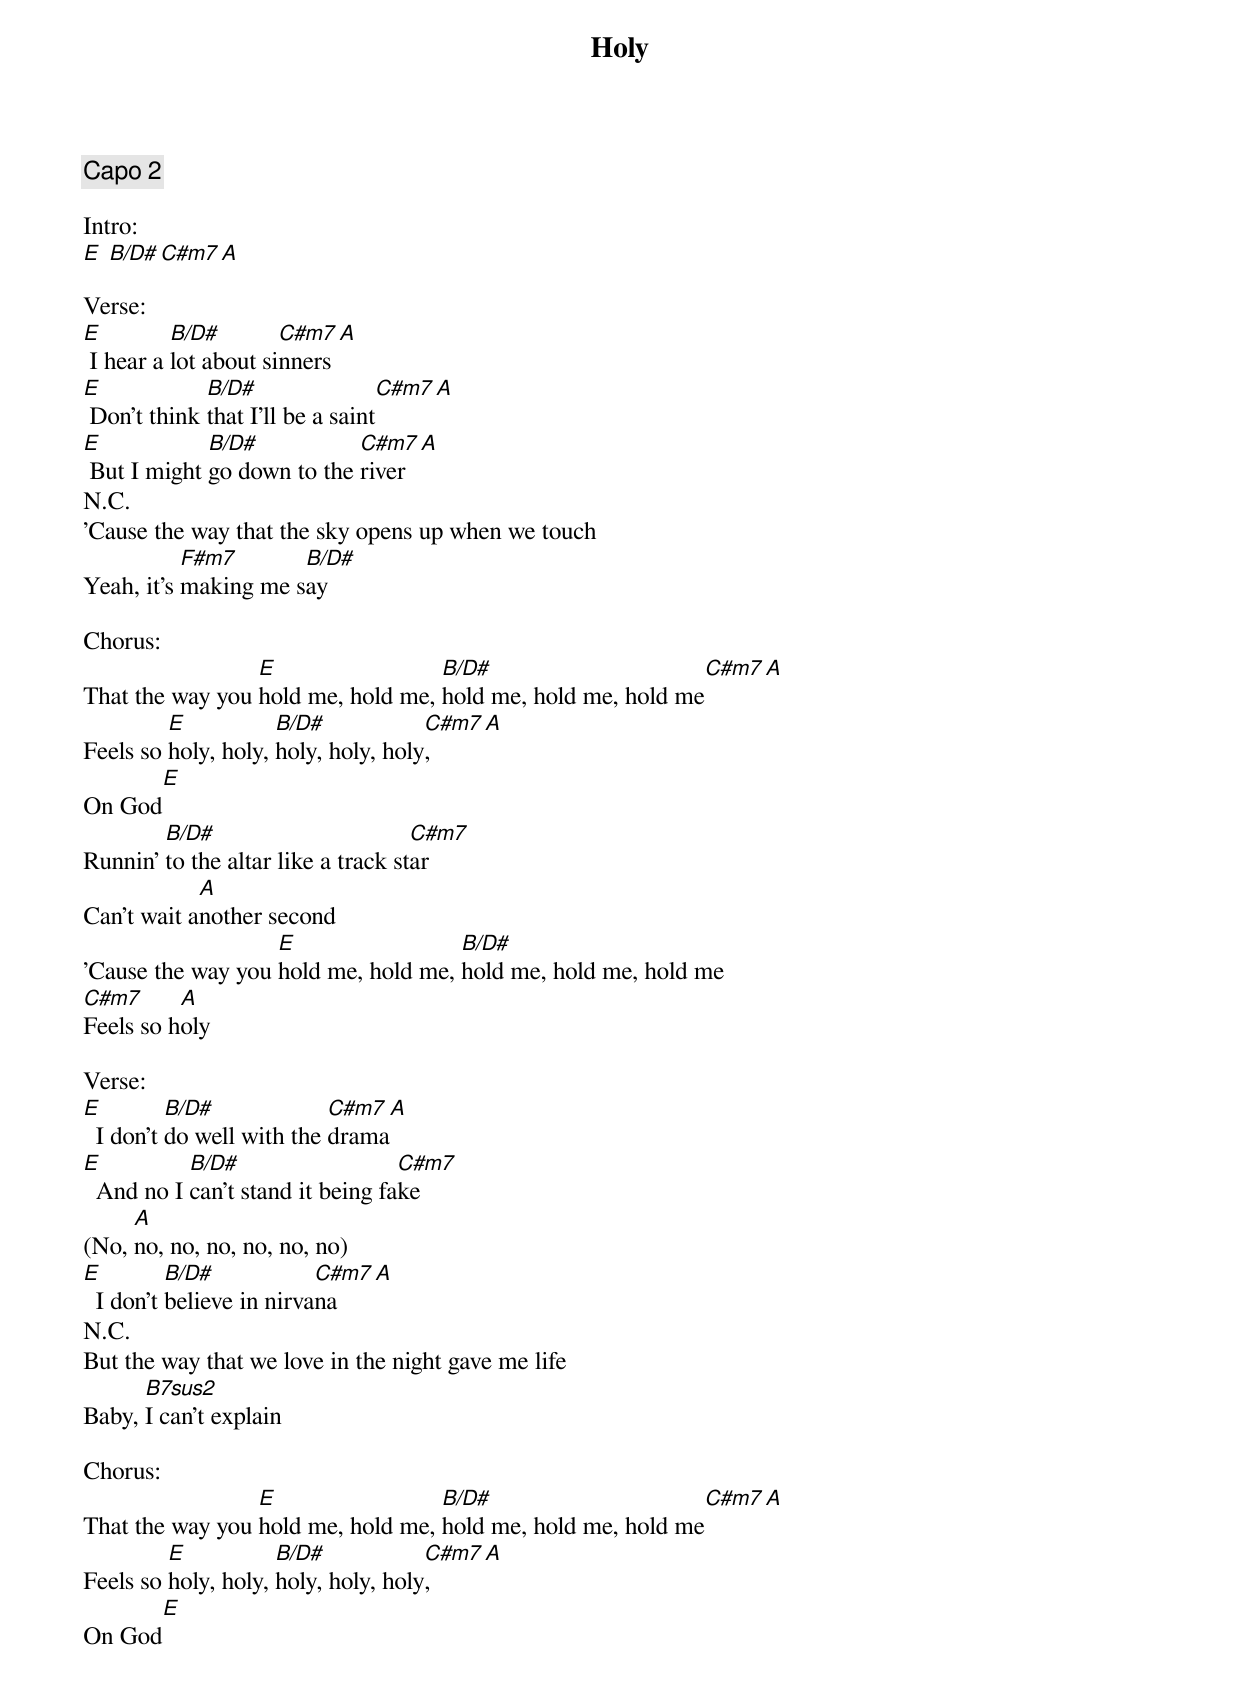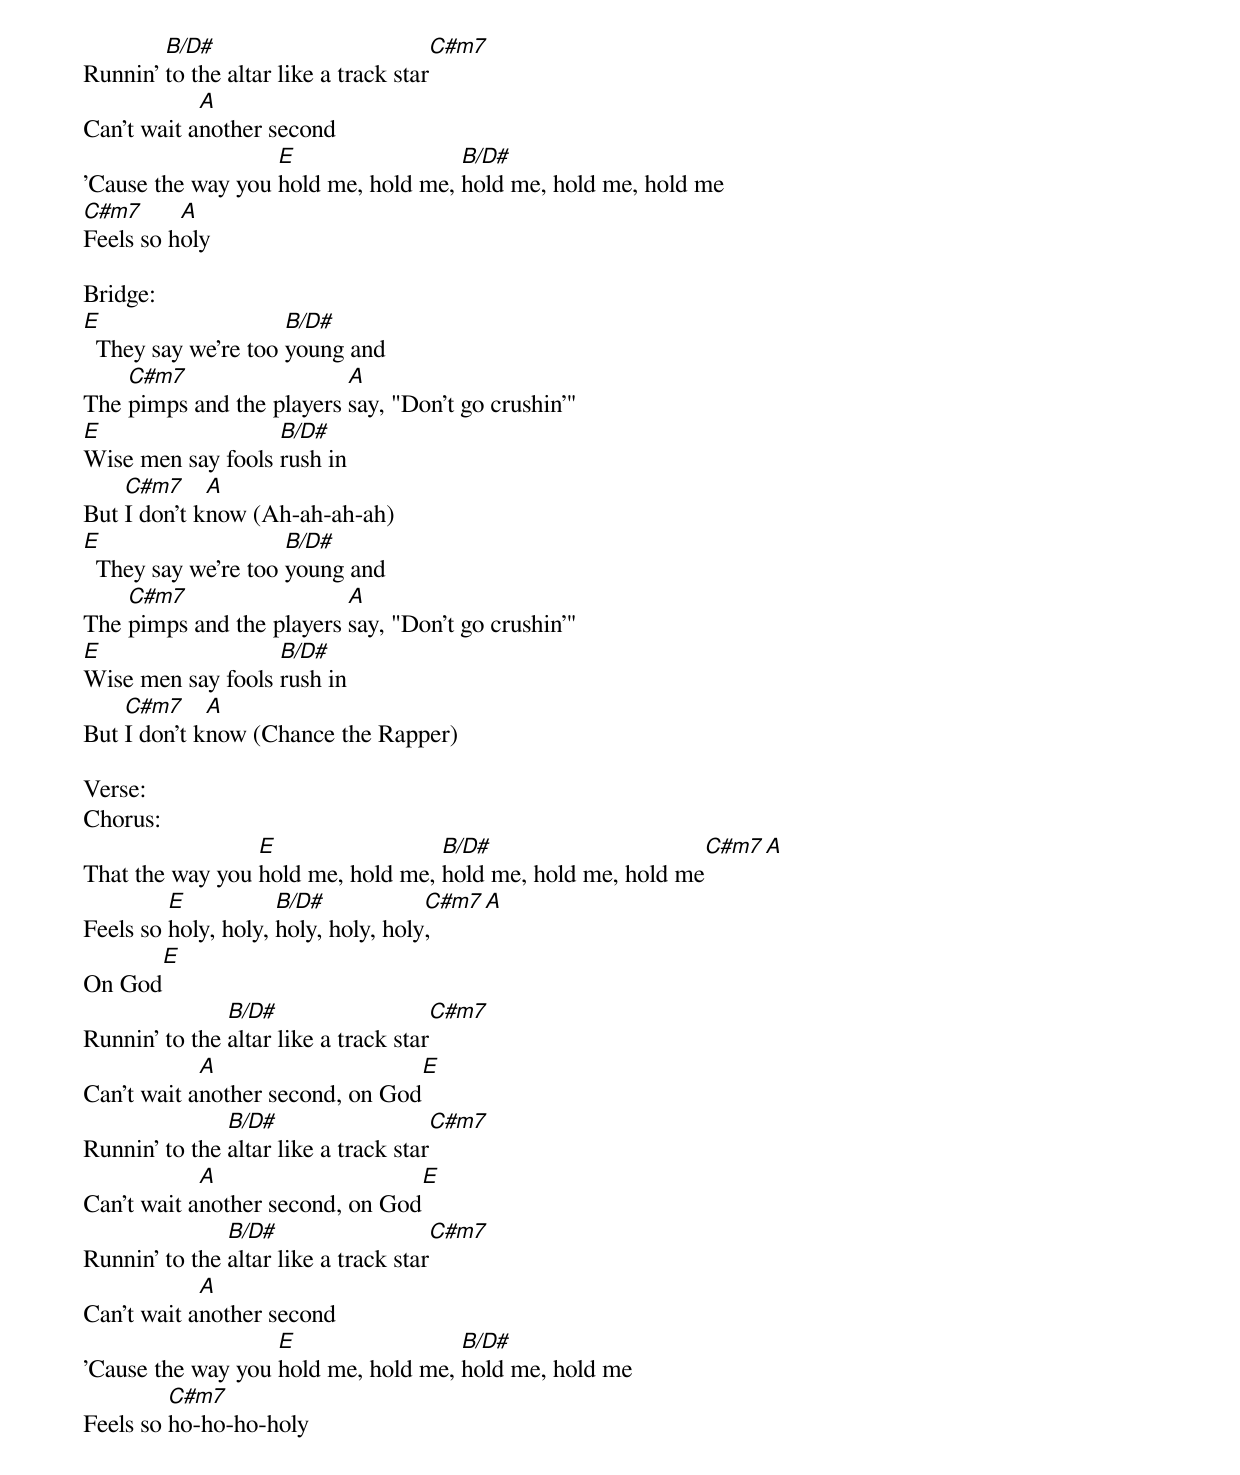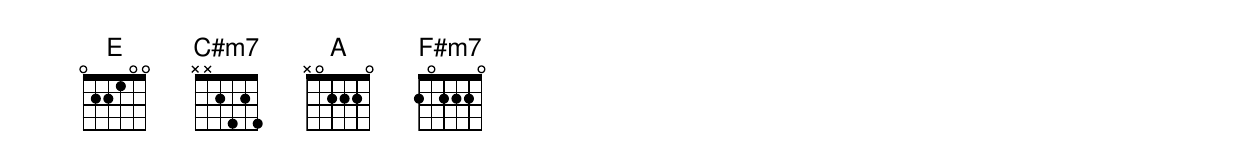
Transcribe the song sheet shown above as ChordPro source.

{title:Holy}
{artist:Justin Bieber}
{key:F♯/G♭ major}
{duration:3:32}
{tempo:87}
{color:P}

{comment: Capo 2}

Intro:
[E] [B/D#][C#m7][A]

Verse:
[E] I hear a [B/D#]lot about si[C#m7]nners[A]
[E] Don't think [B/D#]that I'll be a saint[C#m7][A]
[E] But I might [B/D#]go down to the [C#m7]river[A]
N.C.
'Cause the way that the sky opens up when we touch
Yeah, it's [F#m7]making me s[B/D#]ay

Chorus:
That the way you [E]hold me, hold me, [B/D#]hold me, hold me, hold me[C#m7][A]
Feels so [E]holy, holy, [B/D#]holy, holy, holy[C#m7],[A]
On God[E]
Runnin' [B/D#]to the altar like a track st[C#m7]ar
Can't wait a[A]nother second
'Cause the way you [E]hold me, hold me, [B/D#]hold me, hold me, hold me
[C#m7]Feels so h[A]oly

Verse:
[E]  I don't [B/D#]do well with the [C#m7]drama[A]
[E]  And no I [B/D#]can't stand it being fa[C#m7]ke
(No, [A]no, no, no, no, no, no)
[E]  I don't [B/D#]believe in nirva[C#m7]na[A]
N.C.
But the way that we love in the night gave me life
Baby, [B7sus2]I can't explain

Chorus:
That the way you [E]hold me, hold me, [B/D#]hold me, hold me, hold me[C#m7][A]
Feels so [E]holy, holy, [B/D#]holy, holy, holy[C#m7],[A]
On God[E]
Runnin' [B/D#]to the altar like a track star[C#m7]
Can't wait a[A]nother second
'Cause the way you [E]hold me, hold me, [B/D#]hold me, hold me, hold me
[C#m7]Feels so h[A]oly

Bridge:
[E]  They say we're too [B/D#]young and
The [C#m7]pimps and the players [A]say, "Don't go crushin'"
[E]Wise men say fools [B/D#]rush in
But [C#m7]I don't k[A]now (Ah-ah-ah-ah)
[E]  They say we're too [B/D#]young and
The [C#m7]pimps and the players [A]say, "Don't go crushin'"
[E]Wise men say fools [B/D#]rush in
But [C#m7]I don't k[A]now (Chance the Rapper)

Verse:
Chorus:
That the way you [E]hold me, hold me, [B/D#]hold me, hold me, hold me[C#m7][A]
Feels so [E]holy, holy, [B/D#]holy, holy, holy[C#m7],[A]
On God[E]
Runnin' to the [B/D#]altar like a track star[C#m7]
Can't wait a[A]nother second, on God[E]
Runnin' to the [B/D#]altar like a track star[C#m7]
Can't wait a[A]nother second, on God[E]
Runnin' to the [B/D#]altar like a track star[C#m7]
Can't wait a[A]nother second
'Cause the way you [E]hold me, hold me, [B/D#]hold me, hold me
Feels so [C#m7]ho-ho-ho-holy
